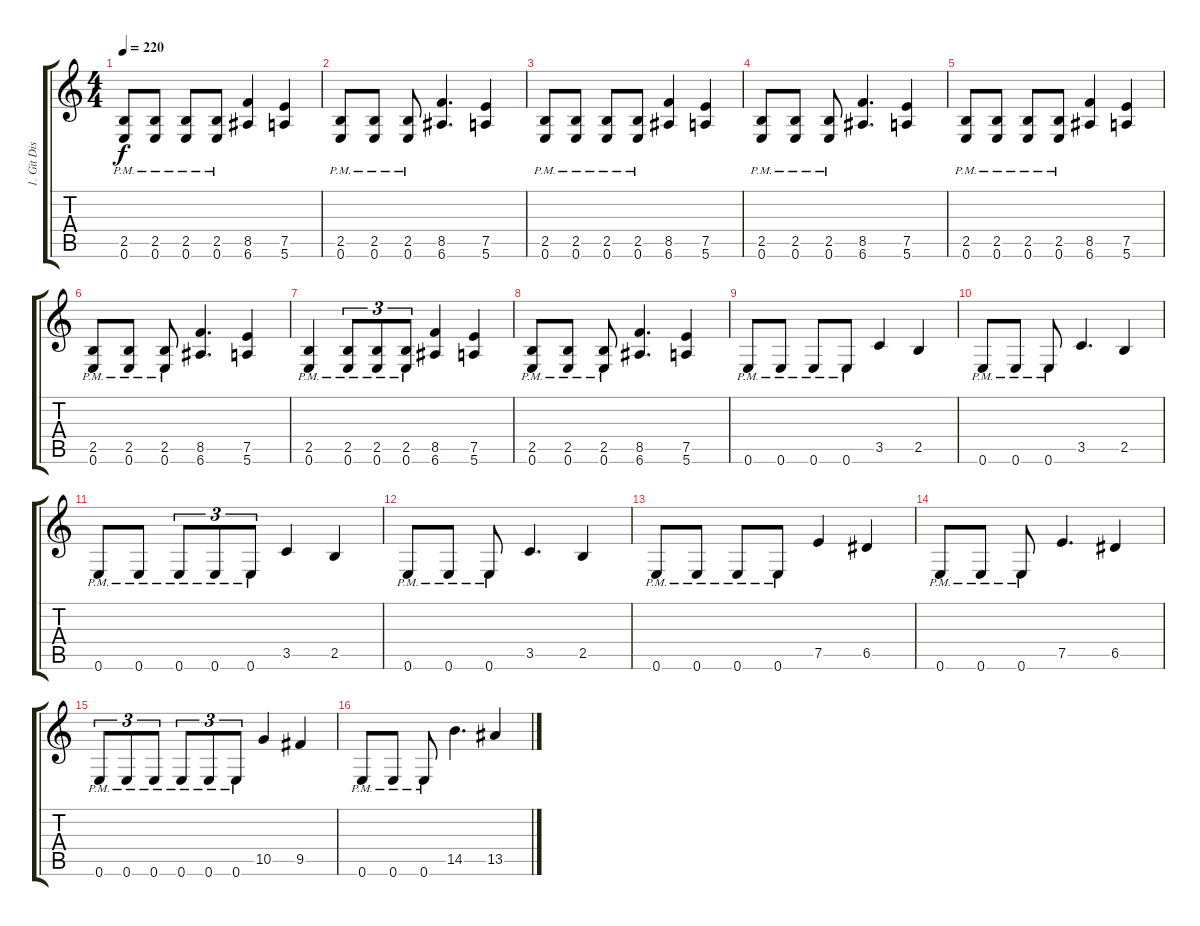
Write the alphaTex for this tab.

\track ("1. Git Dist" "1. Git Dis") {instrument distortionguitar}
\staff {score tabs}
\tuning (E4 B3 G3 D3 A2 E2) {hide}
\ts (4 4)
\tempo 220
\clef g2
\ks c
(2.5{pm} 0.6{pm}).8{dy f instrument distortionguitar} (2.5{pm} 0.6{pm}).8 (2.5{pm} 0.6{pm}).8 (2.5{pm} 0.6{pm}).8 (8.5 6.6).4 (7.5 5.6).4 |
(2.5{pm} 0.6{pm}).8 (2.5{pm} 0.6{pm}).8 (2.5{pm} 0.6{pm}).8 (8.5 6.6).4{d} (7.5 5.6).4 |
(2.5{pm} 0.6{pm}).8 (2.5{pm} 0.6{pm}).8 (2.5{pm} 0.6{pm}).8 (2.5{pm} 0.6{pm}).8 (8.5 6.6).4 (7.5 5.6).4 |
(2.5{pm} 0.6{pm}).8 (2.5{pm} 0.6{pm}).8 (2.5{pm} 0.6{pm}).8 (8.5 6.6).4{d} (7.5 5.6).4 |
(2.5{pm} 0.6{pm}).8 (2.5{pm} 0.6{pm}).8 (2.5{pm} 0.6{pm}).8 (2.5{pm} 0.6{pm}).8 (8.5 6.6).4 (7.5 5.6).4 |
(2.5{pm} 0.6{pm}).8 (2.5{pm} 0.6{pm}).8 (2.5{pm} 0.6{pm}).8 (8.5 6.6).4{d} (7.5 5.6).4 |
(2.5{pm} 0.6{pm}).4 (2.5{pm} 0.6{pm}).8{tu (3 2)} (2.5{pm} 0.6{pm}).8{tu (3 2)} (2.5{pm} 0.6{pm}).8{tu (3 2)} (8.5 6.6).4 (7.5 5.6).4 |
(2.5{pm} 0.6{pm}).8 (2.5{pm} 0.6{pm}).8 (2.5{pm} 0.6{pm}).8 (8.5 6.6).4{d} (7.5 5.6).4 |
0.6{pm}.8 0.6{pm}.8 0.6{pm}.8 0.6{pm}.8 3.5.4 2.5.4 |
0.6{pm}.8 0.6{pm}.8 0.6{pm}.8 3.5.4{d} 2.5.4 |
0.6{pm}.8 0.6{pm}.8 0.6{pm}.8{tu (3 2)} 0.6{pm}.8{tu (3 2)} 0.6{pm}.8{tu (3 2)} 3.5.4 2.5.4 |
0.6{pm}.8 0.6{pm}.8 0.6{pm}.8 3.5.4{d} 2.5.4 |
0.6{pm}.8 0.6{pm}.8 0.6{pm}.8 0.6{pm}.8 7.5.4 6.5.4 |
0.6{pm}.8 0.6{pm}.8 0.6{pm}.8 7.5.4{d} 6.5.4 |
0.6{pm}.8{tu (3 2)} 0.6{pm}.8{tu (3 2)} 0.6{pm}.8{tu (3 2)} 0.6{pm}.8{tu (3 2)} 0.6{pm}.8{tu (3 2)} 0.6{pm}.8{tu (3 2)} 10.5.4 9.5.4 |
0.6{pm}.8 0.6{pm}.8 0.6{pm}.8 14.5.4{d} 13.5.4
